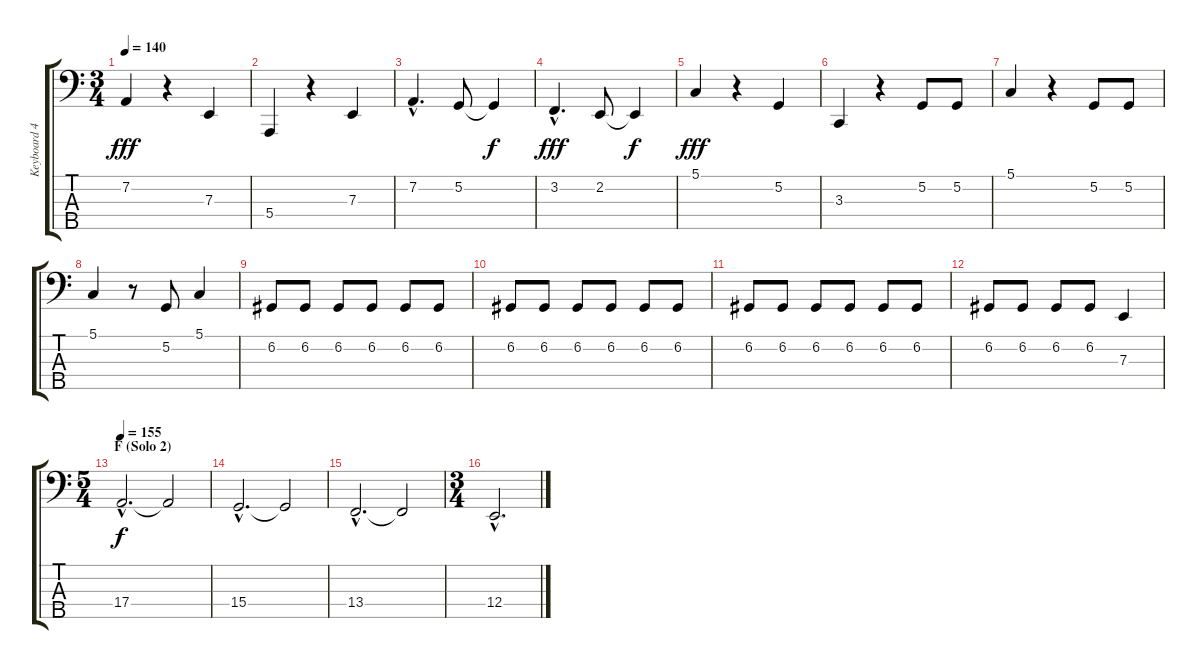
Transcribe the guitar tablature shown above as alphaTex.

\track ("Keyboard 4" "Keyboard 4") {instrument stringensemble1}
\staff {score tabs}
\tuning (G2 D2 A1 E1 B0) {hide}
\ts (3 4)
\tempo 140
\clef f4
\ks c
7.2.4{dy fff} r.4 7.3.4 |
5.4.4 r.4 7.3.4 |
7.2{hac}.4{d} 5.2.8 5.2{t}.4{dy f} |
3.2{hac}.4{d dy fff} 2.2.8 2.2{t}.4{dy f} |
5.1.4{dy fff} r.4 5.2.4 |
3.3.4 r.4 5.2.8 5.2.8 |
5.1.4 r.4 5.2.8 5.2.8 |
5.1.4 r.8 5.2.8 5.1.4 |
6.2.8 6.2.8 6.2.8 6.2.8 6.2.8 6.2.8 |
6.2.8 6.2.8 6.2.8 6.2.8 6.2.8 6.2.8 |
6.2.8 6.2.8 6.2.8 6.2.8 6.2.8 6.2.8 |
6.2.8 6.2.8 6.2.8 6.2.8 7.3.4 |
\ts (5 4)
\section ("" "F (Solo 2)")
\tempo 155
17.4{hac}.2{d dy f} 17.4{t}.2 |
15.4{hac}.2{d} 15.4{t}.2 |
13.4{hac}.2{d} 13.4{t}.2 |
\ts (3 4)
12.4{hac}.2{d}
